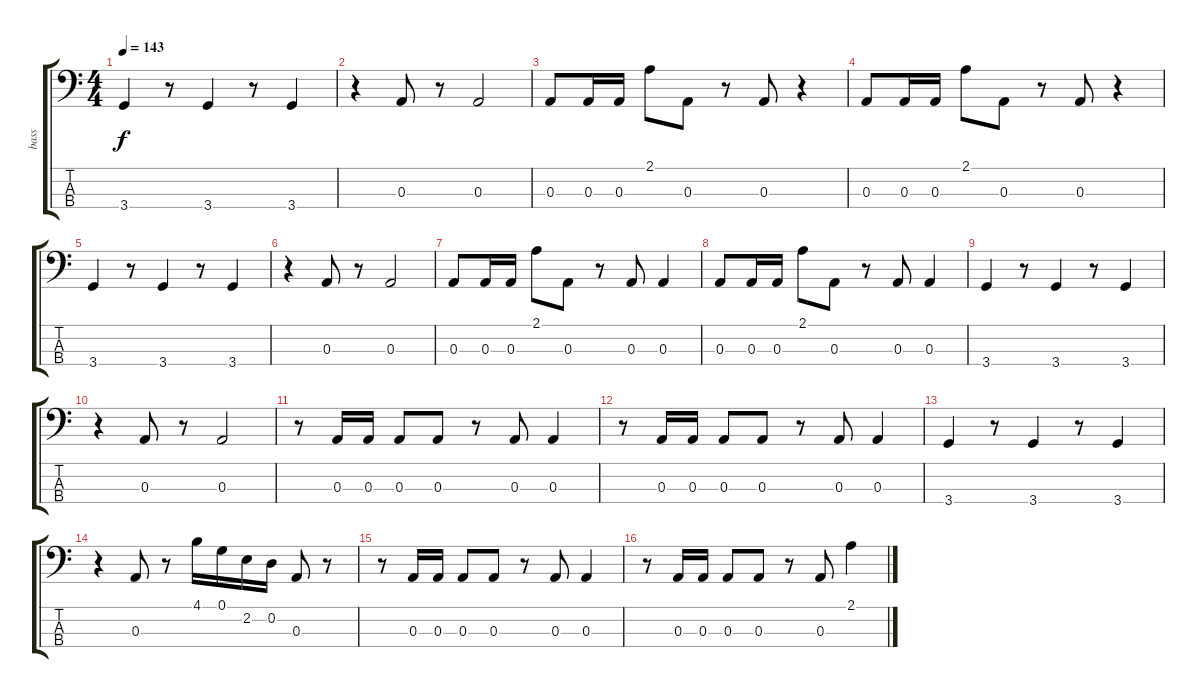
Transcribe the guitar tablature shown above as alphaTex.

\track ("bass" "bass") {instrument electricbasspick}
\staff {score tabs}
\tuning (G2 D2 A1 E1) {hide}
\ts (4 4)
\tempo 143
\clef f4
\ks c
3.4.4{dy f} r.8 3.4.4 r.8 3.4.4 |
r.4 0.3.8 r.8 0.3.2 |
0.3.8 0.3.16 0.3.16 2.1.8 0.3.8 r.8 0.3.8 r.4 |
0.3.8 0.3.16 0.3.16 2.1.8 0.3.8 r.8 0.3.8 r.4 |
3.4.4 r.8 3.4.4 r.8 3.4.4 |
r.4 0.3.8 r.8 0.3.2 |
0.3.8 0.3.16 0.3.16 2.1.8 0.3.8 r.8 0.3.8 0.3.4 |
0.3.8 0.3.16 0.3.16 2.1.8 0.3.8 r.8 0.3.8 0.3.4 |
3.4.4 r.8 3.4.4 r.8 3.4.4 |
r.4 0.3.8 r.8 0.3.2 |
r.8 0.3.16 0.3.16 0.3.8 0.3.8 r.8 0.3.8 0.3.4 |
r.8 0.3.16 0.3.16 0.3.8 0.3.8 r.8 0.3.8 0.3.4 |
3.4.4 r.8 3.4.4 r.8 3.4.4 |
r.4 0.3.8 r.8 4.1.16 0.1.16 2.2.16 0.2.16 0.3.8 r.8 |
r.8 0.3.16 0.3.16 0.3.8 0.3.8 r.8 0.3.8 0.3.4 |
r.8 0.3.16 0.3.16 0.3.8 0.3.8 r.8 0.3.8 2.1.4
